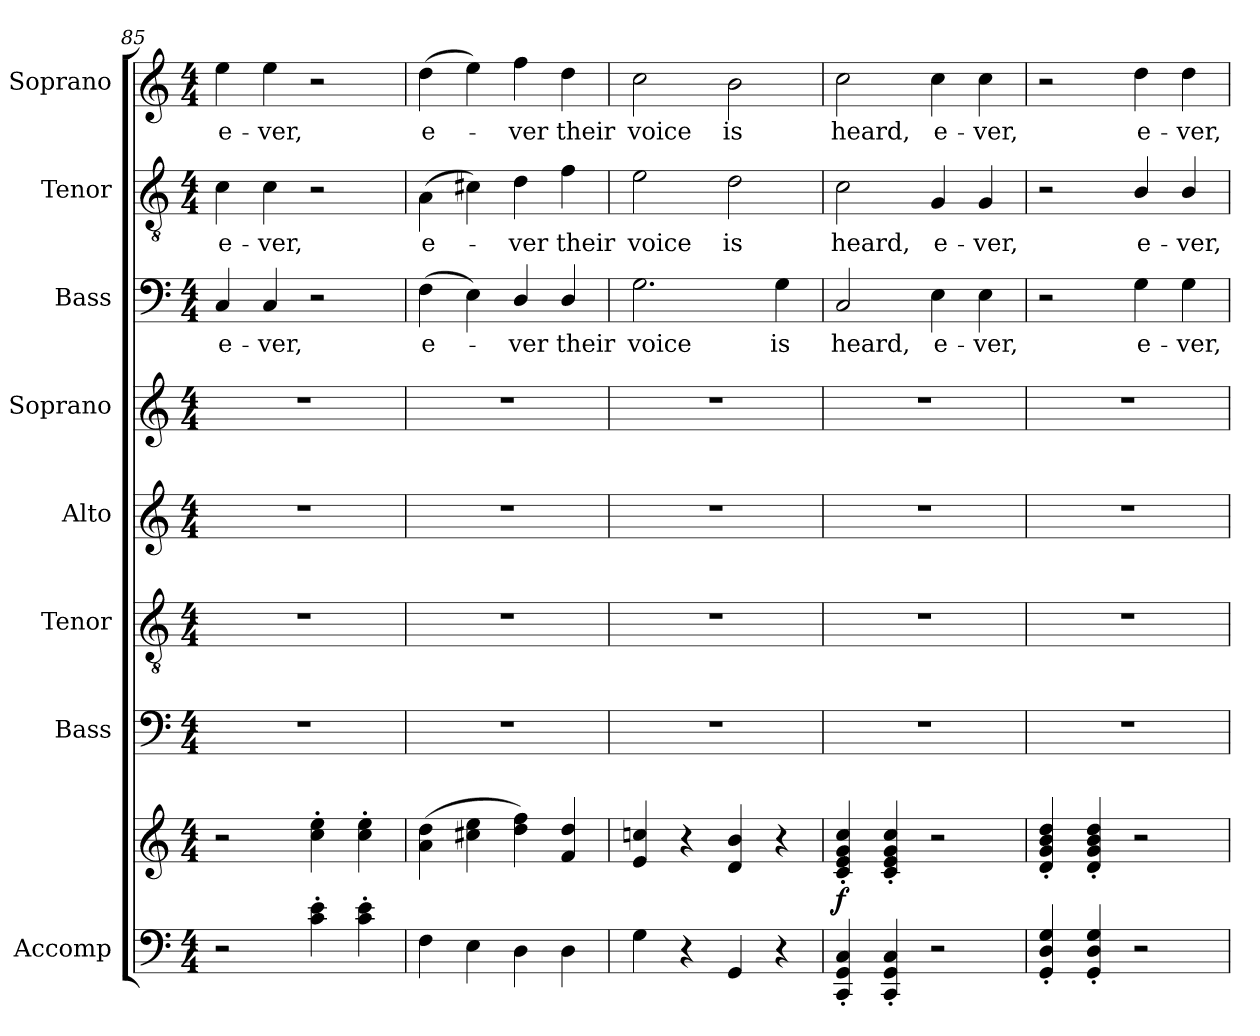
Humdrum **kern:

**kern	**kern	**dynam	**kern	**kern	**kern	**kern	**kern	**text	**kern	**text	**kern	**text
*part8	*part8	*part8	*part7	*part6	*part5	*part4	*part3	*part3	*part2	*part2	*part1	*part1
*staff9	*staff8	*staff8/9	*staff7	*staff6	*staff5	*staff4	*staff3	*staff3	*staff2	*staff2	*staff1	*staff1
*I"Accomp	*	*	*I"Bass	*I"Tenor	*I"Alto	*I"Soprano	*I"Bass	*	*I"Tenor	*	*I"Soprano	*
*	*	*	*I'B.	*I'T.	*I'A.	*I'S.	*I'B.	*	*I'T.	*	*I'S.	*
*clefF4	*clefG2	*	*clefF4	*clefGv2	*clefG2	*clefG2	*clefF4	*	*clefGv2	*	*clefG2	*
*	*	*	*	*ITrd7c12	*	*	*	*	*ITrd7c12	*	*	*
*k[]	*k[]	*	*k[]	*k[]	*k[]	*k[]	*k[]	*	*k[]	*	*k[]	*
*C:	*C:	*	*C:	*C:	*C:	*C:	*C:	*	*C:	*	*C:	*
*M4/4	*M4/4	*	*M4/4	*M4/4	*M4/4	*M4/4	*M4/4	*	*M4/4	*	*M4/4	*
=85	=85	=85	=85	=85	=85	=85	=85	=85	=85	=85	=85	=85
!	!	!	!	!	!	!	!	!LO:LY:b:color=#000000	!	!	!	!
!	!	!	!	!	!	!	!	!	!	!LO:LY:b:color=#000000	!	!
!	!	!	!	!	!	!	!	!	!	!	!	!LO:LY:b:color=#000000
2r	2r	.	1r	1r	1r	1r	4Ci/	e-	4Ci\	e-	4eei\	e-
!	!	!	!	!	!	!	!	!LO:LY:b:color=#000000	!	!	!	!
!	!	!	!	!	!	!	!	!	!	!LO:LY:b:color=#000000	!	!
!	!	!	!	!	!	!	!	!	!	!	!	!LO:LY:b:color=#000000
.	.	.	.	.	.	.	4Ci/	-ver,	4Ci\	-ver,	4eei\	-ver,
4ci\' 4ei'	4cci\' 4eei'	.	.	.	.	.	2r	.	2r	.	2r	.
4ci\' 4ei'	4cci\' 4eei'	.	.	.	.	.	.	.	.	.	.	.
=86	=86	=86	=86	=86	=86	=86	=86	=86	=86	=86	=86	=86
!	!	!	!	!	!	!	!	!LO:LY:b:color=#000000	!	!	!	!
!	!	!	!	!	!	!	!	!	!	!LO:LY:b:color=#000000	!	!
!	!	!	!	!	!	!	!	!	!	!	!	!LO:LY:b:color=#000000
4Fi\	(4ai\ 4ddi	.	1r	1r	1r	1r	(4Fi\	e-	(4AAi\	e-	(4ddi\	e-
4Ei\	4cc#Xi\ 4eei	.	.	.	.	.	4Ei\)	.	4C#Xi\)	.	4eei\)	.
!	!	!	!	!	!	!	!	!LO:LY:b:color=#000000	!	!	!	!
!	!	!	!	!	!	!	!	!	!	!LO:LY:b:color=#000000	!	!
!	!	!	!	!	!	!	!	!	!	!	!	!LO:LY:b:color=#000000
4Di\	4ddi\ 4ffi)	.	.	.	.	.	4Di/	-ver	4Di\	-ver	4ffi\	-ver
!	!	!	!	!	!	!	!	!LO:LY:b:color=#000000	!	!	!	!
!	!	!	!	!	!	!	!	!	!	!LO:LY:b:color=#000000	!	!
!	!	!	!	!	!	!	!	!	!	!	!	!LO:LY:b:color=#000000
4Di\	4fi/ 4ddi	.	.	.	.	.	4Di/	their	4Fi\	their	4ddi\	their
!!LO:LB:g=z
=87	=87	=87	=87	=87	=87	=87	=87	=87	=87	=87	=87	=87
!	!	!	!	!	!	!	!	!LO:LY:b:color=#000000	!	!	!	!
!	!	!	!	!	!	!	!	!	!	!LO:LY:b:color=#000000	!	!
!	!	!	!	!	!	!	!	!	!	!	!	!LO:LY:b:color=#000000
4Gi\	4ei/ 4ccni	.	1r	1r	1r	1r	2.Gi\	voice	2Ei\	voice	2cci\	voice
4r	4r	.	.	.	.	.	.	.	.	.	.	.
!	!	!	!	!	!	!	!	!	!	!LO:LY:b:color=#000000	!	!
!	!	!	!	!	!	!	!	!	!	!	!	!LO:LY:b:color=#000000
4GGi/	4di/ 4bi	.	.	.	.	.	.	.	2Di\	is	2bi\	is
!	!	!	!	!	!	!	!	!LO:LY:b:color=#000000	!	!	!	!
4r	4r	.	.	.	.	.	4Gi\	is	.	.	.	.
=88	=88	=88	=88	=88	=88	=88	=88	=88	=88	=88	=88	=88
!	!	!	!	!	!	!	!	!LO:LY:b:color=#000000	!	!	!	!
!	!	!	!	!	!	!	!	!	!	!LO:LY:b:color=#000000	!	!
!	!	!	!	!	!	!	!	!	!	!	!	!LO:LY:b:color=#000000
4CCi/' 4GGi' 4Ci'	4ci/' 4ei' 4gi' 4cci'	f	1r	1r	1r	1r	2Ci/	heard,	2Ci\	heard,	2cci\	heard,
4CCi/' 4GGi' 4Ci'	4ci/' 4ei' 4gi' 4cci'	.	.	.	.	.	.	.	.	.	.	.
!	!	!	!	!	!	!	!	!LO:LY:b:color=#000000	!	!	!	!
!	!	!	!	!	!	!	!	!	!	!LO:LY:b:color=#000000	!	!
!	!	!	!	!	!	!	!	!	!	!	!	!LO:LY:b:color=#000000
2r	2r	.	.	.	.	.	4Ei\	e-	4GGi/	e-	4cci\	e-
!	!	!	!	!	!	!	!	!LO:LY:b:color=#000000	!	!	!	!
!	!	!	!	!	!	!	!	!	!	!LO:LY:b:color=#000000	!	!
!	!	!	!	!	!	!	!	!	!	!	!	!LO:LY:b:color=#000000
.	.	.	.	.	.	.	4Ei\	-ver,	4GGi/	-ver,	4cci\	-ver,
=89	=89	=89	=89	=89	=89	=89	=89	=89	=89	=89	=89	=89
4GGi/' 4Di' 4Gi'	4di/' 4gi' 4bi' 4ddi'	.	1r	1r	1r	1r	2r	.	2r	.	2r	.
4GGi/' 4Di' 4Gi'	4di/' 4gi' 4bi' 4ddi'	.	.	.	.	.	.	.	.	.	.	.
!	!	!	!	!	!	!	!	!LO:LY:b:color=#000000	!	!	!	!
!	!	!	!	!	!	!	!	!	!	!LO:LY:b:color=#000000	!	!
!	!	!	!	!	!	!	!	!	!	!	!	!LO:LY:b:color=#000000
2r	2r	.	.	.	.	.	4Gi\	e-	4BBi/	e-	4ddi\	e-
!	!	!	!	!	!	!	!	!LO:LY:b:color=#000000	!	!	!	!
!	!	!	!	!	!	!	!	!	!	!LO:LY:b:color=#000000	!	!
!	!	!	!	!	!	!	!	!	!	!	!	!LO:LY:b:color=#000000
.	.	.	.	.	.	.	4Gi\	-ver,	4BBi/	-ver,	4ddi\	-ver,
=	=	=	=	=	=	=	=	=	=	=	=	=
*-	*-	*-	*-	*-	*-	*-	*-	*-	*-	*-	*-	*-
